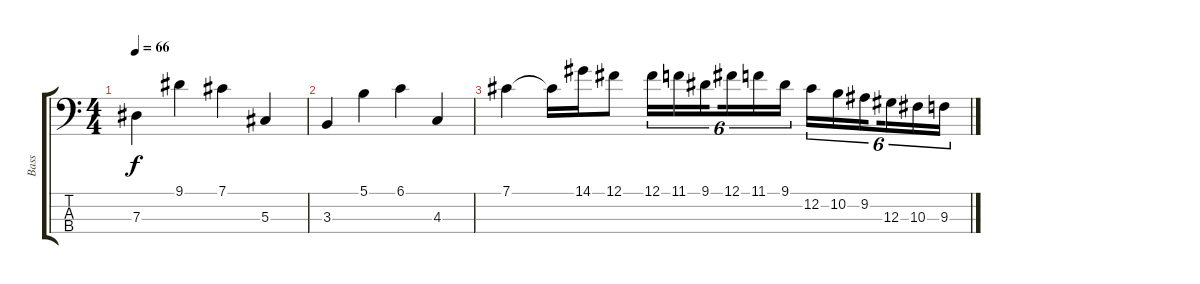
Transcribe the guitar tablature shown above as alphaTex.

\track ("Bass" "Bass") {instrument electricbassfinger}
\staff {score tabs}
\tuning (Gb2 Db2 Ab1 Eb1) {hide}
\ts (4 4)
\tempo 66
\clef f4
\ks c
7.3.4{dy f volume 1} 9.1.4{volume 1} 7.1.4 5.3.4{volume 1} |
3.3.4{volume 0} 5.1.4{volume 0} 6.1.4 4.3.4 |
7.1.4 7.1{t}.16 14.1.16 12.1.8 12.1.16{tu (6 4)} 11.1.16{tu (6 4)} 9.1.16{tu (6 4) beam splitsecondary} 12.1.16{tu (6 4)} 11.1.16{tu (6 4)} 9.1.16{tu (6 4)} 12.2.16{tu (6 4)} 10.2.16{tu (6 4)} 9.2.16{tu (6 4) beam splitsecondary} 12.3.16{tu (6 4)} 10.3.16{tu (6 4)} 9.3.16{tu (6 4)}
